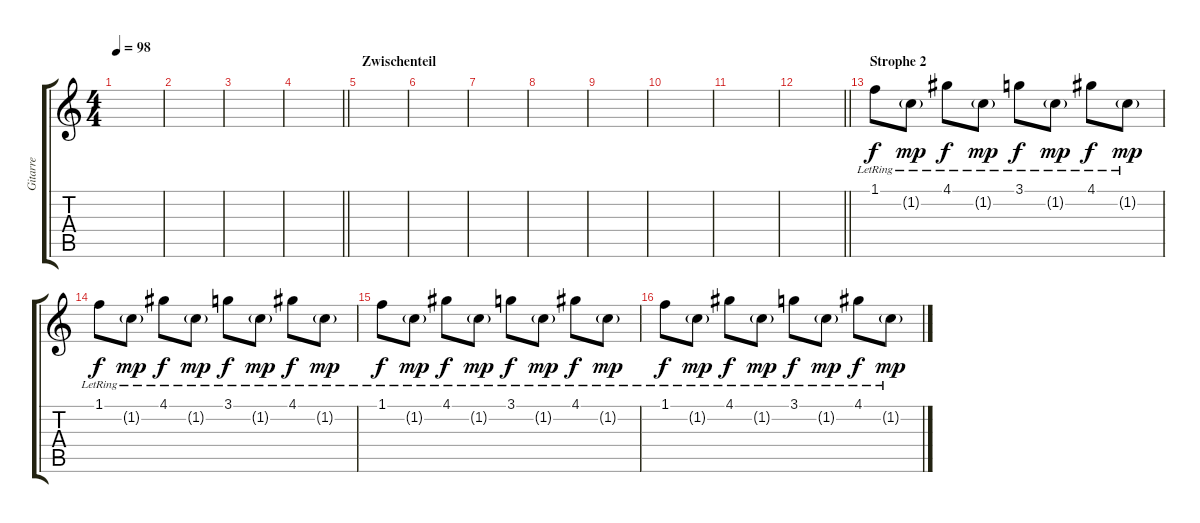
\track ("Gitarre" "Gitarre") {instrument acousticguitarnylon}
\staff {score tabs}
\tuning (E4 B3 G3 D3 A2 E2) {hide}
\ts (4 4)
\tempo 98
\clef g2
\ks c
|
|
|
\barLineRight lightlight
|
\section ("" "Zwischenteil")
|
|
|
|
|
|
|
\barLineRight lightlight
|
\section ("" "Strophe 2")
1.1{lr}.8 1.2{g lr}.8{dy mp} 4.1{lr}.8{dy f} 1.2{g lr}.8{dy mp} 3.1{lr}.8{dy f} 1.2{g lr}.8{dy mp} 4.1{lr}.8{dy f} 1.2{g lr}.8{dy mp} |
1.1{lr}.8{dy f} 1.2{g lr}.8{dy mp} 4.1{lr}.8{dy f} 1.2{g lr}.8{dy mp} 3.1{lr}.8{dy f} 1.2{g lr}.8{dy mp} 4.1{lr}.8{dy f} 1.2{g lr}.8{dy mp} |
1.1{lr}.8{dy f} 1.2{g lr}.8{dy mp} 4.1{lr}.8{dy f} 1.2{g lr}.8{dy mp} 3.1{lr}.8{dy f} 1.2{g lr}.8{dy mp} 4.1{lr}.8{dy f} 1.2{g lr}.8{dy mp} |
1.1{lr}.8{dy f} 1.2{g lr}.8{dy mp} 4.1{lr}.8{dy f} 1.2{g lr}.8{dy mp} 3.1{lr}.8{dy f} 1.2{g lr}.8{dy mp} 4.1{lr}.8{dy f} 1.2{g lr}.8{dy mp}
